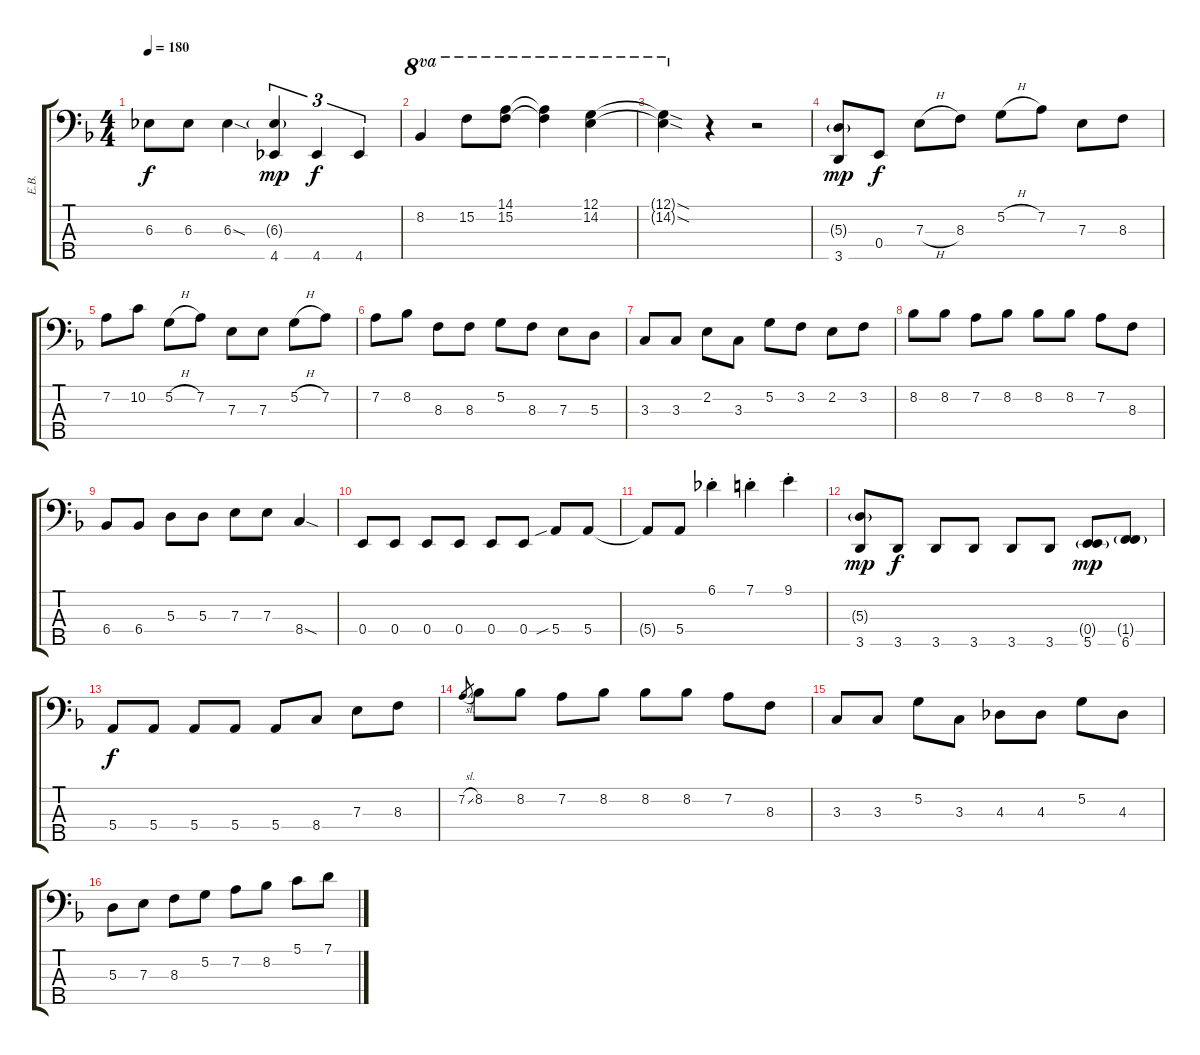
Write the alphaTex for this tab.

\track ("E.B." "E.B.") {instrument electricbassfinger}
\staff {score tabs}
\tuning (G2 D2 A1 E1 B0) {hide}
\ts (4 4)
\tempo 180
\clef f4
\ks f
6.3{t}.8{dy f} 6.3.8 6.3{sod}.4 (6.3{g} 4.5).4{tu (3 2) dy mp} 4.5.4{tu (3 2) dy f} 4.5.4{tu (3 2)} |
8.2.4{ot 8va} 15.2.8{ot 8va} (14.1 15.2).8{ot 8va} (14.1{t} 15.2{t}).4{ot 8va} (12.1 14.2).4{ot 8va} |
(12.1{sod t} 14.2{sod t}).4{ot 8va} r.4 r.2 |
(5.3{g} 3.5).8{dy mp} 0.4.8{dy f} 7.3{h}.8 8.3.8 5.2{h}.8 7.2.8 7.3.8 8.3.8 |
7.2.8 10.2.8 5.2{h}.8 7.2.8 7.3.8 7.3.8 5.2{h}.8 7.2.8 |
7.2.8 8.2.8 8.3.8 8.3.8 5.2.8 8.3.8 7.3.8 5.3.8 |
3.3.8 3.3.8 2.2.8 3.3.8 5.2.8 3.2.8 2.2.8 3.2.8 |
8.2.8 8.2.8 7.2.8 8.2.8 8.2.8 8.2.8 7.2.8 8.3.8 |
6.4.8 6.4.8 5.3.8 5.3.8 7.3.8 7.3.8 8.4{sod}.4 |
0.4.8 0.4.8 0.4.8 0.4.8 0.4.8 0.4.8 5.4{sib}.8 5.4.8 |
5.4{t}.8 5.4.8 6.1{st}.4 7.1{st}.4 9.1{st}.4 |
(5.3{g} 3.5).8{dy mp} 3.5.8{dy f} 3.5.8 3.5.8 3.5.8 3.5.8 (0.4{g} 5.5).8{dy mp} (1.4{g} 6.5).8 |
5.4.8{dy f} 5.4.8 5.4.8 5.4.8 5.4.8 8.4.8 7.3.8 8.3.8 |
7.2{sl}.8{gr} 8.2.8 8.2.8 7.2.8 8.2.8 8.2.8 8.2.8 7.2.8 8.3.8 |
3.3.8 3.3.8 5.2.8 3.3.8 4.3.8 4.3.8 5.2.8 4.3.8 |
5.3.8 7.3.8 8.3.8 5.2.8 7.2.8 8.2.8 5.1.8 7.1.8
